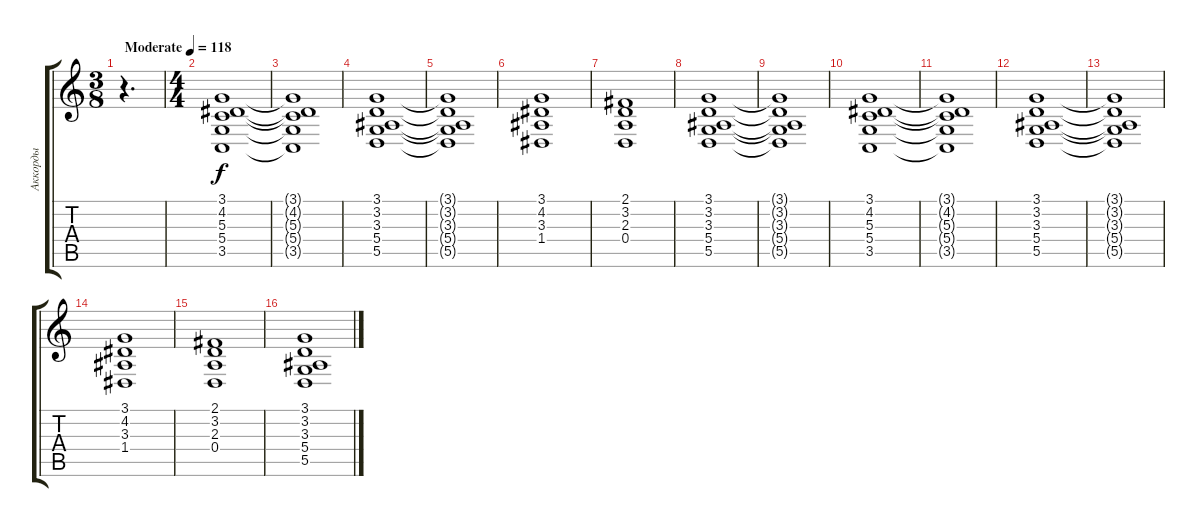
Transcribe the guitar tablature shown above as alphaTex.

\track ("Аккорды" "Аккорды") {instrument stringensemble1}
\staff {score tabs}
\tuning (E4 B3 G3 D3 A2 E2) {hide}
\ts (3 8)
\tempo (118 "Moderate")
\clef g2
\ks c
r.4{d dy f instrument stringensemble1} |
\ts (4 4)
(3.1 4.2 5.3 5.4 3.5).1 |
(3.1{t} 4.2{t} 5.3{t} 5.4{t} 3.5{t}).1 |
(3.1 3.2 3.3 5.4 5.5).1 |
(3.1{t} 3.2{t} 3.3{t} 5.4{t} 5.5{t}).1 |
(3.1 4.2 3.3 1.4).1 |
(2.1 3.2 2.3 0.4).1 |
(3.1 3.2 3.3 5.4 5.5).1 |
(3.1{t} 3.2{t} 3.3{t} 5.4{t} 5.5{t}).1 |
(3.1 4.2 5.3 5.4 3.5).1 |
(3.1{t} 4.2{t} 5.3{t} 5.4{t} 3.5{t}).1 |
(3.1 3.2 3.3 5.4 5.5).1 |
(3.1{t} 3.2{t} 3.3{t} 5.4{t} 5.5{t}).1 |
(3.1 4.2 3.3 1.4).1 |
(2.1 3.2 2.3 0.4).1 |
(3.1 3.2 3.3 5.4 5.5).1
